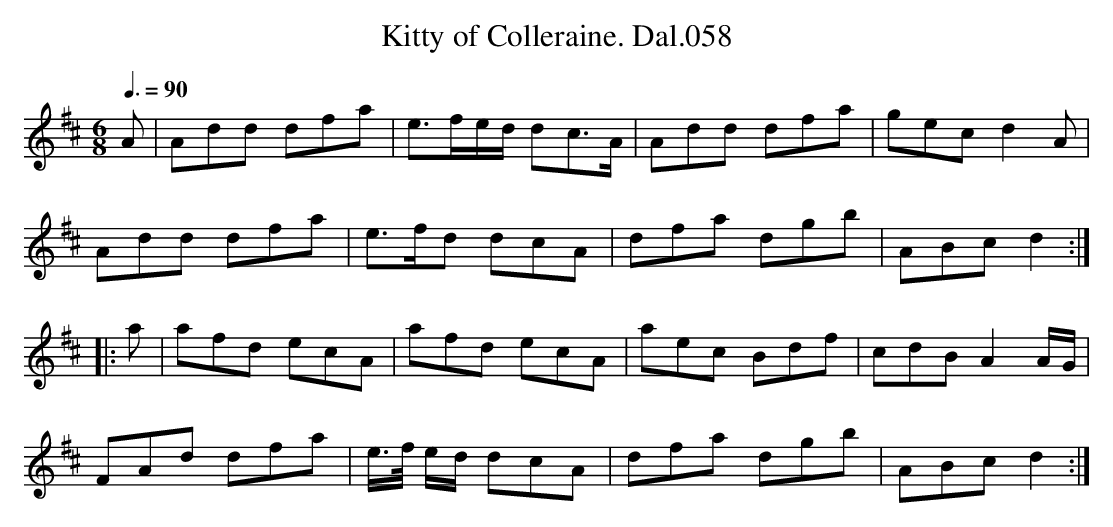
X:1
T:Kitty of Colleraine. Dal.058
M:6/8
L:1/8
Q:3/8=90
K:D
A|Add dfa|e>fe/d/ dc>A|Add dfa|gec d2 A|
Add dfa|e>fd dcA|dfa dgb|ABc d2:|
|:a|afd ecA|afd ecA|aec Bdf|cdB A2 A/G/|
FAd dfa|e/>f/ e/d/ dcA|dfa dgb|ABc d2:|
